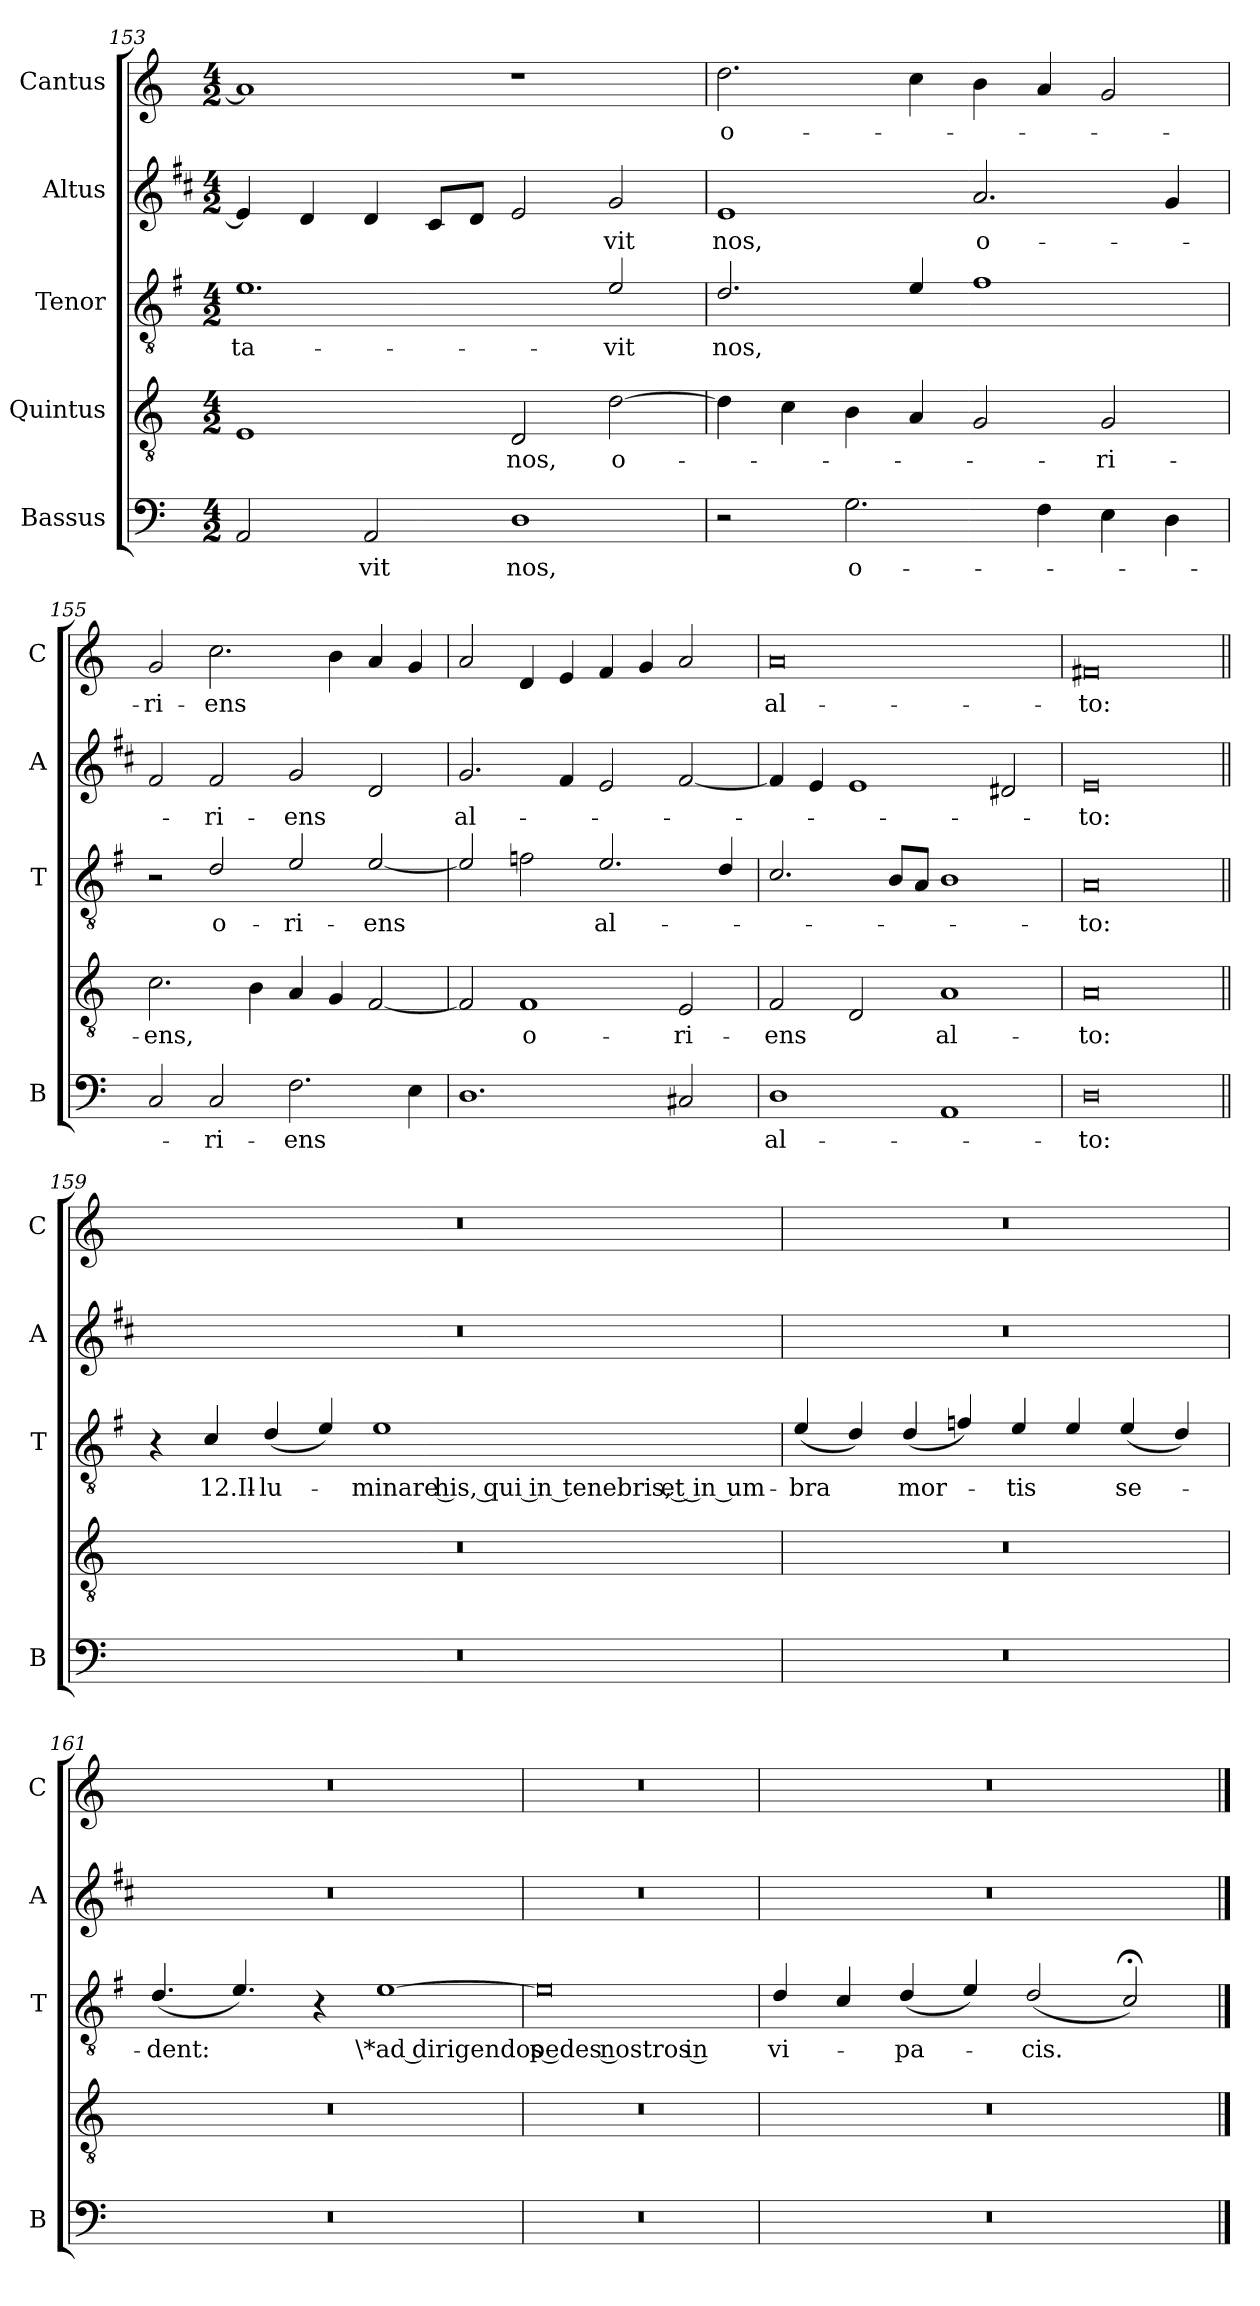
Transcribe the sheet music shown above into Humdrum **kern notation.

**kern	**text	**kern	**text	**kern	**text	**kern	**text	**kern	**text
*part5	*part5	*part4	*part4	*part3	*part3	*part2	*part2	*part1	*part1
*staff5	*staff5	*staff4	*staff4	*staff3	*staff3	*staff2	*staff2	*staff1	*staff1
*I"Bassus	*	*I"Quintus	*	*I"Tenor	*	*I"Altus	*	*I"Cantus	*
*I'B	*	*	*	*I'T	*	*I'A	*	*I'C	*
*clefF4	*	*clefGv2	*	*clefGv2	*	*clefG2	*	*clefG2	*
*	*	*	*	*ITrd4c7	*	*ITrd1c2	*	*	*
*k[]	*	*k[]	*	*k[]	*	*k[]	*	*k[]	*
*C:	*	*C:	*	*C:	*	*C:	*	*C:	*
*M4/2	*	*M4/2	*	*M4/2	*	*M4/2	*	*M4/2	*
=153	=153	=153	=153	=153	=153	=153	=153	=153	=153
!	!	!	!	!	!LO:LY:b	!	!	!	!
2AA/	.	1E	.	1.A	-ta-	4d/]	.	1a]	.
.	.	.	.	.	.	4c/	.	.	.
!	!LO:LY:b	!	!	!	!	!	!	!	!
2AA/	-vit	.	.	.	.	4c/	.	.	.
.	.	.	.	.	.	8B/L	.	.	.
.	.	.	.	.	.	8c/J	.	.	.
!	!LO:LY:b	!	!LO:LY:b	!	!	!	!	!	!
1D	nos,	2D/	nos,	.	.	2d/	.	1r	.
!	!	!	!LO:LY:b	!	!LO:LY:b	!	!LO:LY:b	!	!
.	.	[2d\	o-	2A/	-vit	2f/	-vit	.	.
=154	=154	=154	=154	=154	=154	=154	=154	=154	=154
!	!	!	!	!	!LO:LY:b	!	!LO:LY:b	!	!LO:LY:b
2r	.	4d\]	.	2.G/	nos,	1d	nos,	2.dd\	o-
.	.	4c\	.	.	.	.	.	.	.
!	!LO:LY:b	!	!	!	!	!	!	!	!
2.G\	o-	4B\	.	.	.	.	.	.	.
.	.	4A/	.	4A/	.	.	.	4cc\	.
!	!	!	!	!	!	!	!LO:LY:b	!	!
.	.	2G/	.	1B	.	2.g/	o-	4b\	.
4F\	.	.	.	.	.	.	.	4a/	.
!	!	!	!LO:LY:b	!	!	!	!	!	!
4E\	.	2G/	-ri-	.	.	.	.	2g/	.
4D\	.	.	.	.	.	4f/	.	.	.
=155	=155	=155	=155	=155	=155	=155	=155	=155	=155
!	!	!	!LO:LY:b	!	!	!	!	!	!LO:LY:b
2C/	.	2.c\	-ens,	2r	.	2e/	.	2g/	-ri-
!	!LO:LY:b	!	!	!	!LO:LY:b	!	!LO:LY:b	!	!LO:LY:b
2C/	-ri-	.	.	2G/	o-	2e/	-ri-	2.cc\	-ens
.	.	4B\	.	.	.	.	.	.	.
!	!LO:LY:b	!	!	!	!LO:LY:b	!	!LO:LY:b	!	!
2.F\	-ens	4A/	.	2A/	-ri-	2f/	-ens	.	.
.	.	4G/	.	.	.	.	.	4b\	.
!	!	!	!	!	!LO:LY:b	!	!	!	!
.	.	[2F/	.	[2A/	-ens	2c/	.	4a/	.
4E\	.	.	.	.	.	.	.	4g/	.
=156	=156	=156	=156	=156	=156	=156	=156	=156	=156
!	!	!	!	!	!	!	!LO:LY:b	!	!
1.D	.	2F/]	.	2A/]	.	2.f/	al-	2a/	.
!	!	!	!LO:LY:b	!	!	!	!	!	!
.	.	1F	o-	2B-X\	.	.	.	4d/	.
.	.	.	.	.	.	4e/	.	4e/	.
!	!	!	!	!	!LO:LY:b	!	!	!	!
.	.	.	.	2.A/	al-	2d/	.	4f/	.
.	.	.	.	.	.	.	.	4g/	.
!	!	!	!LO:LY:b	!	!	!	!	!	!
2C#X/	.	2E/	-ri-	.	.	[2e/	.	2a/	.
.	.	.	.	4G/	.	.	.	.	.
=157	=157	=157	=157	=157	=157	=157	=157	=157	=157
!	!LO:LY:b	!	!LO:LY:b	!	!	!	!	!	!LO:LY:b
1D	al-	2F/	-ens	2.F/	.	4e/]	.	0a	al-
.	.	.	.	.	.	4d/	.	.	.
.	.	2D/	.	.	.	1d	.	.	.
.	.	.	.	8E/L	.	.	.	.	.
.	.	.	.	8D/J	.	.	.	.	.
!	!	!	!LO:LY:b	!	!	!	!	!	!
1AA	.	1A	al-	1E	.	.	.	.	.
.	.	.	.	.	.	2c#X/	.	.	.
=158	=158	=158	=158	=158	=158	=158	=158	=158	=158
!	!LO:LY:b	!	!LO:LY:b	!	!LO:LY:b	!	!LO:LY:b	!	!LO:LY:b
0D	-to:	0A	-to:	0D	-to:	0d	-to:	0f#X	-to:
!!LO:LB:g=z
=159||	=159||	=159||	=159||	=159||	=159||	=159||	=159||	=159||	=159||
0r	.	0r	.	4r	.	0r	.	0r	.
!	!	!	!	!	!LO:LY:b	!	!	!	!
.	.	.	.	4F/	12.Il-	.	.	.	.
!	!	!	!	!	!LO:LY:b	!	!	!	!
.	.	.	.	(>4G/	-lu-	.	.	.	.
.	.	.	.	4A/)	.	.	.	.	.
!	!	!	!	!	!LO:LY:b	!	!	!	!
.	.	.	.	1A	-minare his, qui in tenebris, et in um-	.	.	.	.
=160	=160	=160	=160	=160	=160	=160	=160	=160	=160
!	!	!	!	!	!LO:LY:b	!	!	!	!
0r	.	0r	.	(>4A/	-bra	0r	.	0r	.
.	.	.	.	4G/)	.	.	.	.	.
!	!	!	!	!	!LO:LY:b	!	!	!	!
.	.	.	.	(>4G/	mor-	.	.	.	.
.	.	.	.	4B-X/)	.	.	.	.	.
!	!	!	!	!	!LO:LY:b	!	!	!	!
.	.	.	.	4A/	-tis	.	.	.	.
!	!	!	!	!LO:N:head=solid	!	!	!	!	!
.	.	.	.	4A/	.	.	.	.	.
!	!	!	!	!	!LO:LY:b	!	!	!	!
.	.	.	.	(>4A/	se-	.	.	.	.
.	.	.	.	4G/)	.	.	.	.	.
=161	=161	=161	=161	=161	=161	=161	=161	=161	=161
!	!	!	!	!	!LO:LY:b	!	!	!	!
0r	.	0r	.	(>4.G/	-dent:	0r	.	0r	.
.	.	.	.	4.A/)	.	.	.	.	.
.	.	.	.	4r	.	.	.	.	.
!	!	!	!	!	!LO:LY:b	!	!	!	!
.	.	.	.	[1A	\*ad dirigendos pedes nostros in	.	.	.	.
!!LO:LB:g=z
=162	=162	=162	=162	=162	=162	=162	=162	=162	=162
0r	.	0r	.	0A]	.	0r	.	0r	.
=163	=163	=163	=163	=163	=163	=163	=163	=163	=163
!	!	!	!	!	!LO:LY:b	!	!	!	!
0r	.	0r	.	4G/	vi-	0r	.	0r	.
.	.	.	.	4F/	.	.	.	.	.
!	!	!	!	!	!LO:LY:b	!	!	!	!
.	.	.	.	(>4G/	-pa-	.	.	.	.
.	.	.	.	4A/)	.	.	.	.	.
!	!	!	!	!	!LO:LY:b	!	!	!	!
.	.	.	.	(<2G/	-cis.	.	.	.	.
.	.	.	.	2F;</)	.	.	.	.	.
==	==	==	==	==	==	==	==	==	==
*-	*-	*-	*-	*-	*-	*-	*-	*-	*-
